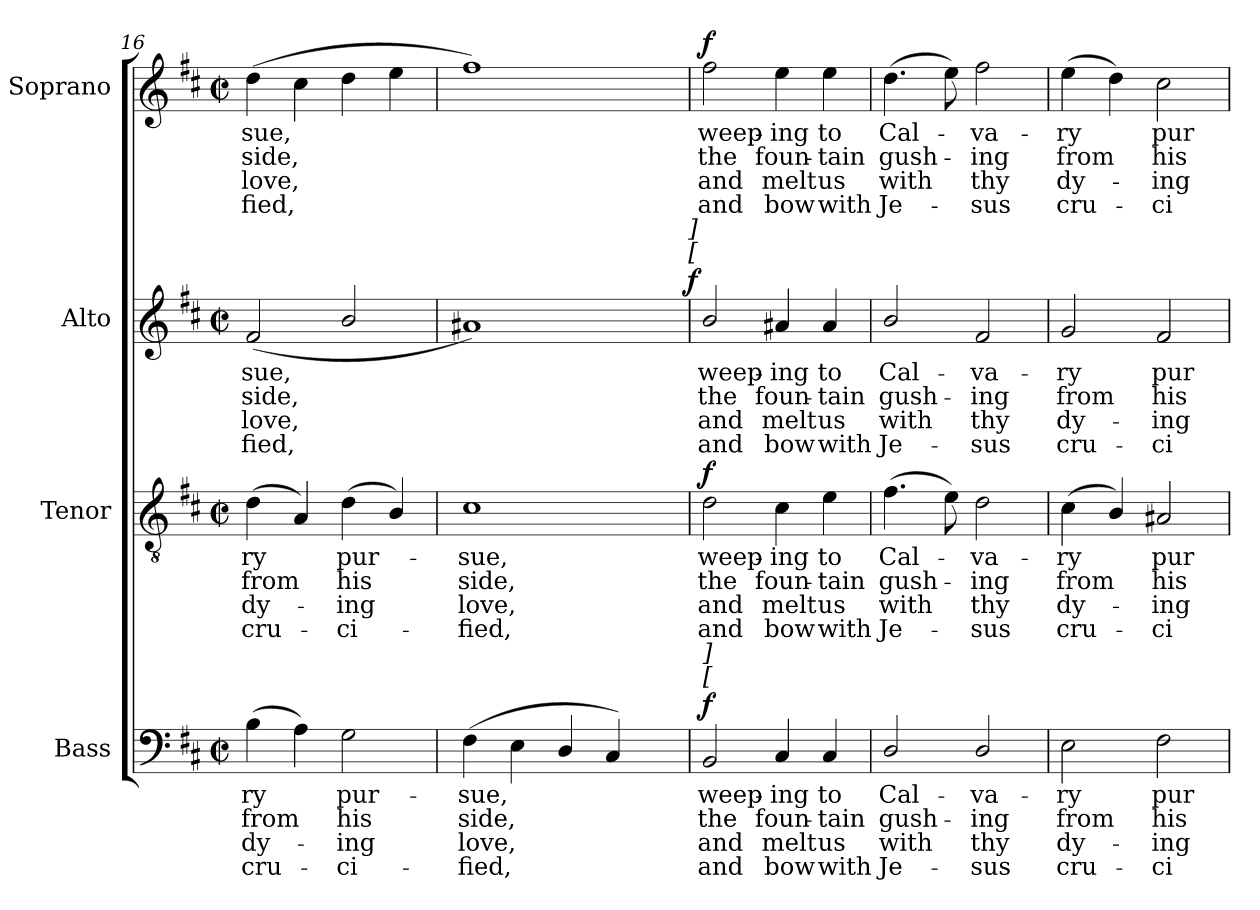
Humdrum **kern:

**kern	**text	**text	**text	**text	**dynam	**kern	**text	**text	**text	**text	**dynam	**kern	**text	**text	**text	**text	**dynam	**kern	**text	**text	**text	**text	**dynam
*part4	*part4	*part4	*part4	*part4	*part4	*part3	*part3	*part3	*part3	*part3	*part3	*part2	*part2	*part2	*part2	*part2	*part2	*part1	*part1	*part1	*part1	*part1	*part1
*staff4	*staff4	*staff4	*staff4	*staff4	*staff4	*staff3	*staff3	*staff3	*staff3	*staff3	*staff3	*staff2	*staff2	*staff2	*staff2	*staff2	*staff2	*staff1	*staff1	*staff1	*staff1	*staff1	*staff1
*I"Bass	*	*	*	*	*	*I"Tenor	*	*	*	*	*	*I"Alto	*	*	*	*	*	*I"Soprano	*	*	*	*	*
*I'B.	*	*	*	*	*	*I'T.	*	*	*	*	*	*I'A.	*	*	*	*	*	*I'S.	*	*	*	*	*
*clefF4	*	*	*	*	*	*clefGv2	*	*	*	*	*	*clefG2	*	*	*	*	*	*clefG2	*	*	*	*	*
*	*	*	*	*	*	*ITrd7c12	*	*	*	*	*	*	*	*	*	*	*	*	*	*	*	*	*
*k[f#c#]	*	*	*	*	*	*k[f#c#]	*	*	*	*	*	*k[f#c#]	*	*	*	*	*	*k[f#c#]	*	*	*	*	*
*b:	*	*	*	*	*	*b:	*	*	*	*	*	*b:	*	*	*	*	*	*b:	*	*	*	*	*
*M2/2	*	*	*	*	*	*M2/2	*	*	*	*	*	*M2/2	*	*	*	*	*	*M2/2	*	*	*	*	*
*met(c|)	*	*	*	*	*	*met(c|)	*	*	*	*	*	*met(c|)	*	*	*	*	*	*met(c|)	*	*	*	*	*
=16	=16	=16	=16	=16	=16	=16	=16	=16	=16	=16	=16	=16	=16	=16	=16	=16	=16	=16	=16	=16	=16	=16	=16
!	!LO:LY:b:color=#000000	!LO:LY:b:color=#000000	!LO:LY:b:color=#000000	!LO:LY:b:color=#000000	!	!	!	!	!	!	!	!	!	!	!	!	!	!	!	!	!	!	!
!	!	!	!	!	!	!	!LO:LY:b:color=#000000	!LO:LY:b:color=#000000	!LO:LY:b:color=#000000	!LO:LY:b:color=#000000	!	!	!	!	!	!	!	!	!	!	!	!	!
!	!	!	!	!	!	!	!	!	!	!	!	!	!LO:LY:b:color=#000000	!LO:LY:b:color=#000000	!LO:LY:b:color=#000000	!LO:LY:b:color=#000000	!	!	!	!	!	!	!
!	!	!	!	!	!	!	!	!	!	!	!	!	!	!	!	!	!	!	!LO:LY:b:color=#000000	!LO:LY:b:color=#000000	!LO:LY:b:color=#000000	!LO:LY:b:color=#000000	!
(4Bi\	-ry	from	dy-	-cru-	.	(4Di\	-ry	from	dy-	-cru-	.	(2f#i/	-sue,	side,	-love,	fied,	.	(4ddi\	-sue,	side,	-love,	fied,	.
4Ai\)	.	.	.	.	.	4AAi/)	.	.	.	.	.	.	.	.	.	.	.	4cc#i\	.	.	.	.	.
!	!LO:LY:b:color=#000000	!LO:LY:b:color=#000000	!LO:LY:b:color=#000000	!LO:LY:b:color=#000000	!	!	!	!	!	!	!	!	!	!	!	!	!	!	!	!	!	!	!
!	!	!	!	!	!	!	!LO:LY:b:color=#000000	!LO:LY:b:color=#000000	!LO:LY:b:color=#000000	!LO:LY:b:color=#000000	!	!	!	!	!	!	!	!	!	!	!	!	!
2Gi\	pur-	his	-ing	ci-	.	(4Di\	pur-	his	-ing	ci-	.	2bi/	.	.	.	.	.	4ddi\	.	.	.	.	.
.	.	.	.	.	.	4BBi/)	.	.	.	.	.	.	.	.	.	.	.	4eei\	.	.	.	.	.
=17	=17	=17	=17	=17	=17	=17	=17	=17	=17	=17	=17	=17	=17	=17	=17	=17	=17	=17	=17	=17	=17	=17	=17
!	!LO:LY:b:color=#000000	!LO:LY:b:color=#000000	!LO:LY:b:color=#000000	!LO:LY:b:color=#000000	!	!	!	!	!	!	!	!	!	!	!	!	!	!	!	!	!	!	!
!	!	!	!	!	!	!	!LO:LY:b:color=#000000	!LO:LY:b:color=#000000	!LO:LY:b:color=#000000	!LO:LY:b:color=#000000	!	!	!	!	!	!	!	!	!	!	!	!	!
*	*	*	*	*	*	*	*	*	*	*	*	*^	*	*	*	*	*	*	*	*	*	*	*
(4F#i\	-sue,	side,	-love,	fied,	.	1C#i	-sue,	side,	-love,	fied,	.	1a#Xi)	2ryy	.	.	.	.	.	1ff#i)	.	.	.	.	.
4Ei\	.	.	.	.	.	.	.	.	.	.	.	.	.	.	.	.	.	.	.	.	.	.	.	.
4Di/	.	.	.	.	.	.	.	.	.	.	.	.	4ryy	.	.	.	.	.	.	.	.	.	.	.
4C#i/)	.	.	.	.	.	.	.	.	.	.	.	.	8ryy	.	.	.	.	.	.	.	.	.	.	.
.	.	.	.	.	.	.	.	.	.	.	.	.	16ryy	.	.	.	.	.	.	.	.	.	.	.
.	.	.	.	.	.	.	.	.	.	.	.	.	32ryy	.	.	.	.	.	.	.	.	.	.	.
.	.	.	.	.	.	.	.	.	.	.	.	.	64ryy	.	.	.	.	.	.	.	.	.	.	.
.	.	.	.	.	.	.	.	.	.	.	.	.	128...ryy	.	.	.	.	.	.	.	.	.	.	.
!	!	!	!	!	!	!	!	!	!	!	!	!	!LO:TX:a:i:t=[	!	!	!	!	!	!	!	!	!	!	!
!	!	!	!	!	!	!	!	!	!	!	!	!	!LO:TX:a:i:t=]	!	!	!	!	!	!	!	!	!	!	!
.	.	.	.	.	.	.	.	.	.	.	.	.	1024ryy	.	.	.	.	f	.	.	.	.	.	.
*	*	*	*	*	*	*	*	*	*	*	*	*v	*v	*	*	*	*	*	*	*	*	*	*	*
=18	=18	=18	=18	=18	=18	=18	=18	=18	=18	=18	=18	=18	=18	=18	=18	=18	=18	=18	=18	=18	=18	=18	=18
*	*	*	*	*	*	*	*	*	*	*	*	*^	*	*	*	*	*	*	*	*	*	*	*
!	!LO:LY:b:color=#000000	!LO:LY:b:color=#000000	!LO:LY:b:color=#000000	!LO:LY:b:color=#000000	!	!	!	!	!	!	!	!	!	!	!	!	!	!	!	!	!	!	!	!
*	*	*	*	*	*	*	*	*	*	*	*	*v	*v	*	*	*	*	*	*	*	*	*	*	*
*	*	*	*	*	*	*	*	*	*	*	*	*^	*	*	*	*	*	*	*	*	*	*	*
!	!	!	!	!	!	!	!LO:LY:b:color=#000000	!LO:LY:b:color=#000000	!LO:LY:b:color=#000000	!LO:LY:b:color=#000000	!	!	!	!	!	!	!	!	!	!	!	!	!	!
*	*	*	*	*	*	*	*	*	*	*	*	*v	*v	*	*	*	*	*	*	*	*	*	*	*
*	*	*	*	*	*	*	*	*	*	*	*	*^	*	*	*	*	*	*	*	*	*	*	*
!	!	!	!	!	!	!	!	!	!	!	!	!	!	!LO:LY:b:color=#000000	!LO:LY:b:color=#000000	!LO:LY:b:color=#000000	!LO:LY:b:color=#000000	!	!	!	!	!	!	!
*	*	*	*	*	*	*	*	*	*	*	*	*v	*v	*	*	*	*	*	*	*	*	*	*	*
*	*	*	*	*	*	*	*	*	*	*	*	*^	*	*	*	*	*	*	*	*	*	*	*
!LO:TX:a:i:t=[	!	!	!	!	!	!	!	!	!	!	!	!	!	!	!	!	!	!	!	!	!	!	!	!
!LO:TX:a:i:t=]	!	!	!	!	!	!	!	!	!	!	!	!	!	!	!	!	!	!	!	!	!	!	!	!
!	!	!	!	!	!	!	!	!	!	!	!	!	!	!	!	!	!	!	!	!LO:LY:b:color=#000000	!LO:LY:b:color=#000000	!LO:LY:b:color=#000000	!LO:LY:b:color=#000000	!
*	*	*	*	*	*	*	*	*	*	*	*	*v	*v	*	*	*	*	*	*	*	*	*	*	*
2BBi/	weep-	the	and	and	f	2Di\	weep-	the	and	and	f	2bi/	weep-	the	and	and	.	2ff#i\	weep-	the	and	and	f
!	!LO:LY:b:color=#000000	!LO:LY:b:color=#000000	!LO:LY:b:color=#000000	!LO:LY:b:color=#000000	!	!	!	!	!	!	!	!	!	!	!	!	!	!	!	!	!	!	!
!	!	!	!	!	!	!	!LO:LY:b:color=#000000	!LO:LY:b:color=#000000	!LO:LY:b:color=#000000	!LO:LY:b:color=#000000	!	!	!	!	!	!	!	!	!	!	!	!	!
!	!	!	!	!	!	!	!	!	!	!	!	!	!LO:LY:b:color=#000000	!LO:LY:b:color=#000000	!LO:LY:b:color=#000000	!LO:LY:b:color=#000000	!	!	!	!	!	!	!
!	!	!	!	!	!	!	!	!	!	!	!	!	!	!	!	!	!	!	!LO:LY:b:color=#000000	!LO:LY:b:color=#000000	!LO:LY:b:color=#000000	!LO:LY:b:color=#000000	!
4C#i/	-ing	foun-	melt	bow	.	4C#i\	-ing	foun-	melt	bow	.	4a#Xi/	-ing	foun-	melt	bow	.	4eei\	-ing	foun-	melt	bow	.
!	!LO:LY:b:color=#000000	!LO:LY:b:color=#000000	!LO:LY:b:color=#000000	!LO:LY:b:color=#000000	!	!	!	!	!	!	!	!	!	!	!	!	!	!	!	!	!	!	!
!	!	!	!	!	!	!	!LO:LY:b:color=#000000	!LO:LY:b:color=#000000	!LO:LY:b:color=#000000	!LO:LY:b:color=#000000	!	!	!	!	!	!	!	!	!	!	!	!	!
!	!	!	!	!	!	!	!	!	!	!	!	!	!LO:LY:b:color=#000000	!LO:LY:b:color=#000000	!LO:LY:b:color=#000000	!LO:LY:b:color=#000000	!	!	!	!	!	!	!
!	!	!	!	!	!	!	!	!	!	!	!	!	!	!	!	!	!	!	!LO:LY:b:color=#000000	!LO:LY:b:color=#000000	!LO:LY:b:color=#000000	!LO:LY:b:color=#000000	!
4C#i/	to	-tain	us	with	.	4Ei\	to	-tain	us	with	.	4a#i/	to	-tain	us	with	.	4eei\	to	-tain	us	with	.
=19	=19	=19	=19	=19	=19	=19	=19	=19	=19	=19	=19	=19	=19	=19	=19	=19	=19	=19	=19	=19	=19	=19	=19
!	!LO:LY:b:color=#000000	!LO:LY:b:color=#000000	!LO:LY:b:color=#000000	!LO:LY:b:color=#000000	!	!	!	!	!	!	!	!	!	!	!	!	!	!	!	!	!	!	!
!	!	!	!	!	!	!	!LO:LY:b:color=#000000	!LO:LY:b:color=#000000	!LO:LY:b:color=#000000	!LO:LY:b:color=#000000	!	!	!	!	!	!	!	!	!	!	!	!	!
!	!	!	!	!	!	!	!	!	!	!	!	!	!LO:LY:b:color=#000000	!LO:LY:b:color=#000000	!LO:LY:b:color=#000000	!LO:LY:b:color=#000000	!	!	!	!	!	!	!
!	!	!	!	!	!	!	!	!	!	!	!	!	!	!	!	!	!	!	!LO:LY:b:color=#000000	!LO:LY:b:color=#000000	!LO:LY:b:color=#000000	!LO:LY:b:color=#000000	!
2Di/	Cal-	gush-	with	Je-	.	(4.F#i\	Cal-	gush-	with	Je-	.	2bi/	Cal-	gush-	with	Je-	.	(4.ddi\	Cal-	gush-	with	Je-	.
.	.	.	.	.	.	8Ei\)	.	.	.	.	.	.	.	.	.	.	.	8eei\)	.	.	.	.	.
!	!LO:LY:b:color=#000000	!LO:LY:b:color=#000000	!LO:LY:b:color=#000000	!LO:LY:b:color=#000000	!	!	!	!	!	!	!	!	!	!	!	!	!	!	!	!	!	!	!
!	!	!	!	!	!	!	!LO:LY:b:color=#000000	!LO:LY:b:color=#000000	!LO:LY:b:color=#000000	!LO:LY:b:color=#000000	!	!	!	!	!	!	!	!	!	!	!	!	!
!	!	!	!	!	!	!	!	!	!	!	!	!	!LO:LY:b:color=#000000	!LO:LY:b:color=#000000	!LO:LY:b:color=#000000	!LO:LY:b:color=#000000	!	!	!	!	!	!	!
!	!	!	!	!	!	!	!	!	!	!	!	!	!	!	!	!	!	!	!LO:LY:b:color=#000000	!LO:LY:b:color=#000000	!LO:LY:b:color=#000000	!LO:LY:b:color=#000000	!
2Di/	-va-	-ing	-thy	sus	.	2Di\	-va-	-ing	-thy	sus	.	2f#i/	-va-	-ing	-thy	sus	.	2ff#i\	-va-	-ing	-thy	sus	.
=20	=20	=20	=20	=20	=20	=20	=20	=20	=20	=20	=20	=20	=20	=20	=20	=20	=20	=20	=20	=20	=20	=20	=20
!	!LO:LY:b:color=#000000	!LO:LY:b:color=#000000	!LO:LY:b:color=#000000	!LO:LY:b:color=#000000	!	!	!	!	!	!	!	!	!	!	!	!	!	!	!	!	!	!	!
!	!	!	!	!	!	!	!LO:LY:b:color=#000000	!LO:LY:b:color=#000000	!LO:LY:b:color=#000000	!LO:LY:b:color=#000000	!	!	!	!	!	!	!	!	!	!	!	!	!
!	!	!	!	!	!	!	!	!	!	!	!	!	!LO:LY:b:color=#000000	!LO:LY:b:color=#000000	!LO:LY:b:color=#000000	!LO:LY:b:color=#000000	!	!	!	!	!	!	!
!	!	!	!	!	!	!	!	!	!	!	!	!	!	!	!	!	!	!	!LO:LY:b:color=#000000	!LO:LY:b:color=#000000	!LO:LY:b:color=#000000	!LO:LY:b:color=#000000	!
2Ei\	-ry	from	dy-	-cru-	.	(4C#i\	-ry	from	dy-	-cru-	.	2gi/	-ry	from	dy-	-cru-	.	(4eei\	-ry	from	dy-	-cru-	.
.	.	.	.	.	.	4BBi/)	.	.	.	.	.	.	.	.	.	.	.	4ddi\)	.	.	.	.	.
!	!LO:LY:b:color=#000000	!LO:LY:b:color=#000000	!LO:LY:b:color=#000000	!LO:LY:b:color=#000000	!	!	!	!	!	!	!	!	!	!	!	!	!	!	!	!	!	!	!
!	!	!	!	!	!	!	!LO:LY:b:color=#000000	!LO:LY:b:color=#000000	!LO:LY:b:color=#000000	!LO:LY:b:color=#000000	!	!	!	!	!	!	!	!	!	!	!	!	!
!	!	!	!	!	!	!	!	!	!	!	!	!	!LO:LY:b:color=#000000	!LO:LY:b:color=#000000	!LO:LY:b:color=#000000	!LO:LY:b:color=#000000	!	!	!	!	!	!	!
!	!	!	!	!	!	!	!	!	!	!	!	!	!	!	!	!	!	!	!LO:LY:b:color=#000000	!LO:LY:b:color=#000000	!LO:LY:b:color=#000000	!LO:LY:b:color=#000000	!
2F#i\	pur-	his	-ing	ci-	.	2AA#Xi/	pur-	his	-ing	ci-	.	2f#i/	pur-	his	-ing	ci-	.	2cc#i\	pur-	his	-ing	ci-	.
=	=	=	=	=	=	=	=	=	=	=	=	=	=	=	=	=	=	=	=	=	=	=	=
*-	*-	*-	*-	*-	*-	*-	*-	*-	*-	*-	*-	*-	*-	*-	*-	*-	*-	*-	*-	*-	*-	*-	*-
